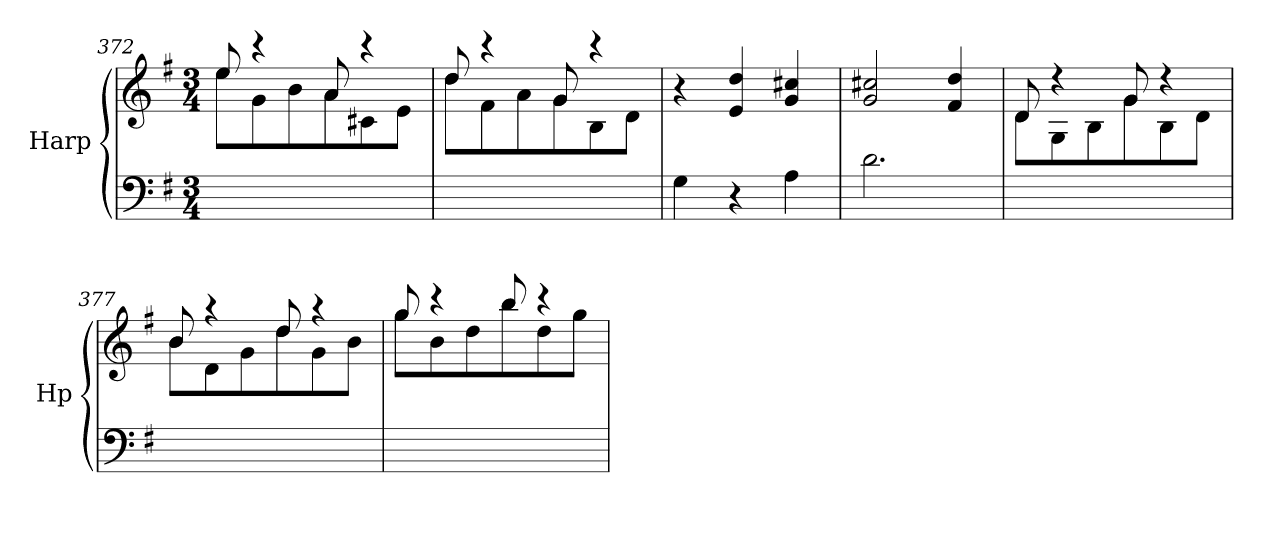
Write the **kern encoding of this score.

**kern	**kern
*part1	*part1
*staff2	*staff1
*I"Harp	*
*I'Hp	*
*clefF4	*clefG2
*k[f#]	*k[f#]
*M3/4	*M3/4
=372	=372
*	*^
2.ryy	8ee/	8ee\L
.	4rccc	8g\
.	.	8b\
.	8a/	8a\
.	4rccc	8c#X\
.	.	8e\J
!!LO:LB:g=z	!!
=373	=373	=373
2.ryy	8dd/	8dd\L
.	4rccc	8f#\
.	.	8a\
.	8g/	8g\
.	4rccc	8B\
.	.	8d\J
*	*v	*v
=374	=374
4G\	4r
4r	4e/ 4dd/
4A\	4g/ 4cc#X/
=375	=375
2.d\	2g/ 2cc#X/
.	4f#/ 4dd/
=376	=376
*	*^
2.ryy	8d/	8d\L
.	4r	8G\
.	.	8B\
.	8g/	8g\
.	4r	8B\
.	.	8d\J
=377	=377	=377
2.ryy	8b/	8b\L
.	4raa	8d\
.	.	8g\
.	8dd/	8dd\
.	4raa	8g\
.	.	8b\J
=378	=378	=378
2.ryy	8gg/	8gg\L
.	4rccc	8b\
.	.	8dd\
.	8bb/	8bb\
.	4rccc	8dd\
.	.	8gg\J
*	*v	*v
=	=
*-	*-
